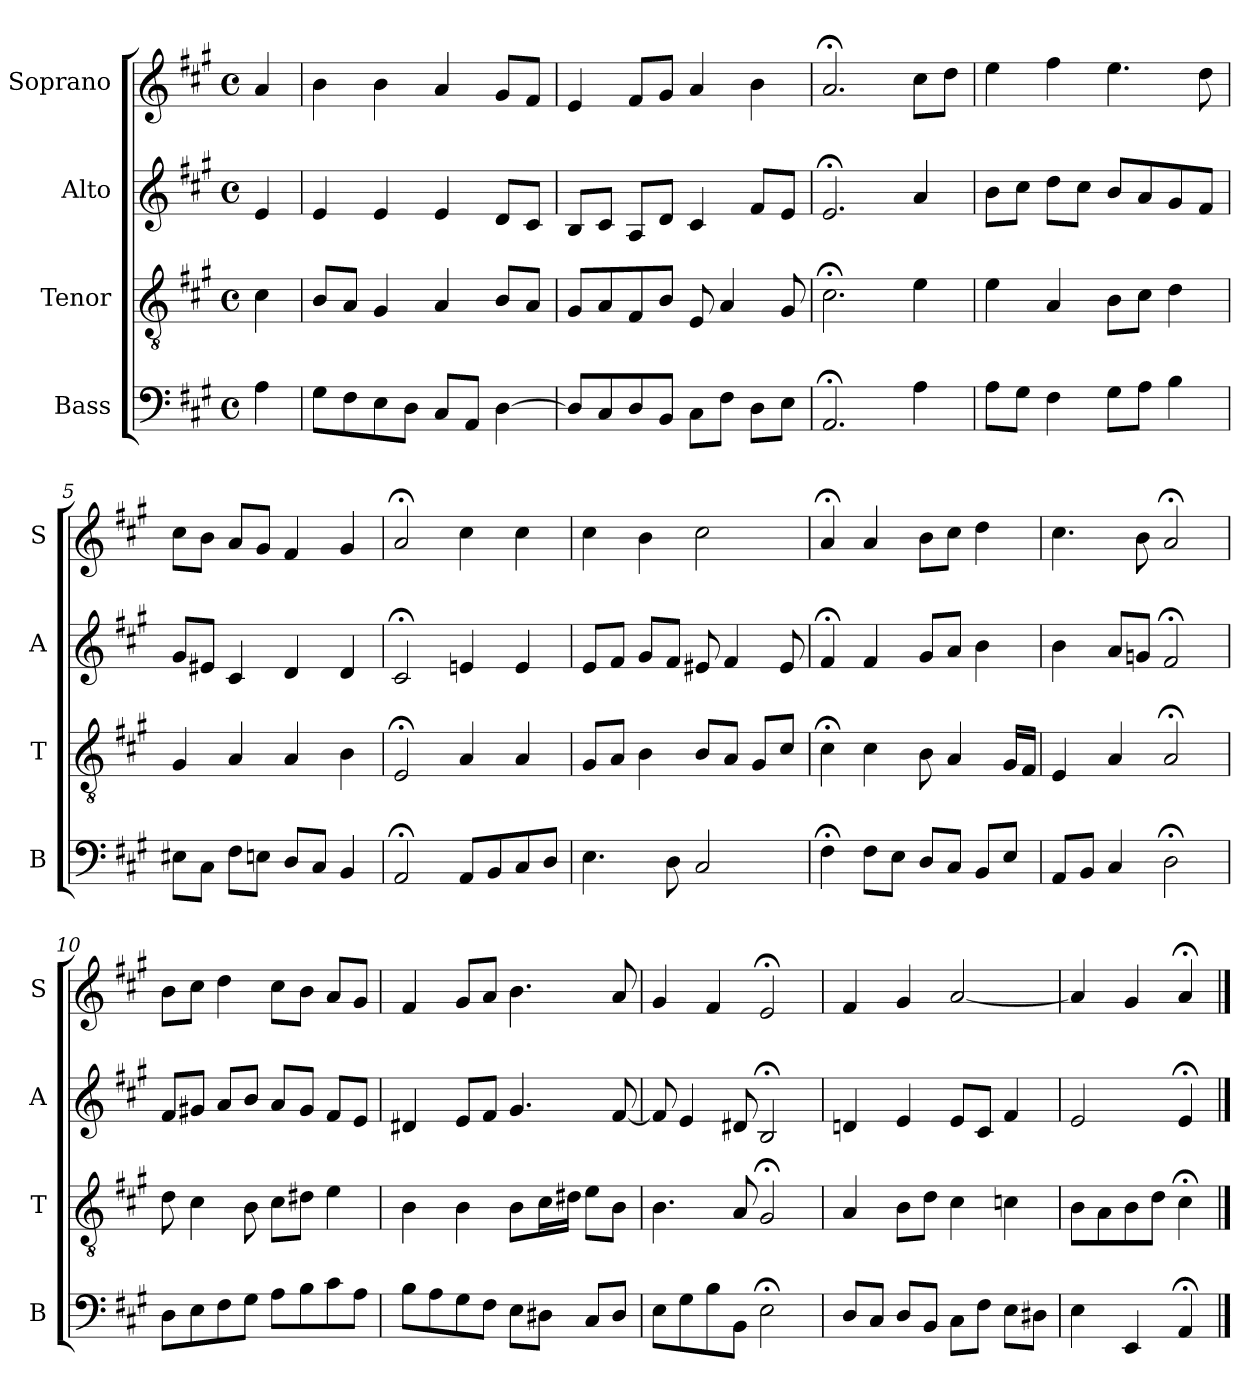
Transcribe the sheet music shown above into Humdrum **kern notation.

**kern	**kern	**kern	**kern
*part4	*part3	*part2	*part1
*staff4	*staff3	*staff2	*staff1
*I"Bass	*I"Tenor	*I"Alto	*I"Soprano
*I'B	*I'T	*I'A	*I'S
*clefF4	*clefGv2	*clefG2	*clefG2
*k[f#c#g#]	*k[f#c#g#]	*k[f#c#g#]	*k[f#c#g#]
*A:	*A:	*A:	*A:
*M4/4	*M4/4	*M4/4	*M4/4
*met(c)	*met(c)	*met(c)	*met(c)
*MM100	*MM100	*MM100	*MM100
=	=	=	=
4A	4c#	4e	4a
=1	=1	=1	=1
8G#L	8BL	4e	4b
8F#	8AJ	.	.
8E	4G#	4e	4b
8DJ	.	.	.
8C#L	4A	4e	4a
8AAJ	.	.	.
[4D	8BL	8dL	8g#L
.	8AJ	8c#J	8f#J
=2	=2	=2	=2
8DL]	8G#L	8BL	4e
8C#	8A	8c#J	.
8D	8F#	8AL	8f#L
8BBJ	8BJ	8dJ	8g#J
8C#L	8E	4c#	4a
8F#J	4A	.	.
8DL	.	8f#L	4b
8EJ	8G#	8eJ	.
=3	=3	=3	=3
2.AA;<	2.c#;<	2.e;<	2.a;<
4A	4e	4a	8cc#L
.	.	.	8ddJ
=4	=4	=4	=4
8AL	4e	8bL	4ee
8G#J	.	8cc#J	.
4F#	4A	8ddL	4ff#
.	.	8cc#J	.
8G#L	8BL	8bL	4.ee
8AJ	8c#J	8a	.
4B	4d	8g#	.
.	.	8f#J	8dd
=5	=5	=5	=5
8E#XL	4G#	8g#L	8cc#L
8C#J	.	8e#XJ	8bJ
8F#L	4A	4c#	8aL
8EnJ	.	.	8g#J
8DL	4A	4d	4f#
8C#J	.	.	.
4BB	4B	4d	4g#
=6	=6	=6	=6
2AA;<	2E;<	2c#;<	2a;<
8AAL	4A	4en	4cc#
8BB	.	.	.
8C#	4A	4e	4cc#
8DJ	.	.	.
=7	=7	=7	=7
4.E	8G#L	8eL	4cc#
.	8AJ	8f#J	.
.	4B	8g#L	4b
8D	.	8f#J	.
2C#	8BL	8e#X	2cc#
.	8AJ	4f#	.
.	8G#L	.	.
.	8c#J	8e#	.
=8	=8	=8	=8
4F#;<	4c#;<	4f#;<	4a;<
8F#L	4c#	4f#	4a
8EJ	.	.	.
8DL	8B	8g#L	8bL
8C#J	4A	8aJ	8cc#J
8BBL	.	4b	4dd
8EJ	16G#LL	.	.
.	16F#JJ	.	.
=9	=9	=9	=9
8AAL	4E	4b	4.cc#
8BBJ	.	.	.
4C#	4A	8aL	.
.	.	8gnJ	8b
2D;<	2A;<	2f#;<	2a;<
=10	=10	=10	=10
8DL	8d	8f#L	8bL
8E	4c#	8g#XJ	8cc#J
8F#	.	8aL	4dd
8G#J	8B	8bJ	.
8AL	8c#L	8aL	8cc#L
8B	8d#XJ	8g#J	8bJ
8c#	4e	8f#L	8aL
8AJ	.	8eJ	8g#J
=11	=11	=11	=11
8BL	4B	4d#X	4f#
8A	.	.	.
8G#	4B	8eL	8g#L
8F#J	.	8f#J	8aJ
8EL	8BL	4.g#	4.b
8D#XJ	16c#L	.	.
.	16d#XJJ	.	.
8C#L	8eL	.	.
8D#iJ	8BiJ	[8f#i	8ai
=12	=12	=12	=12
8EL	4.B	8f#]	4g#
8G#	.	4e	.
8B	.	.	4f#
8BBJ	8A	8d#X	.
2E;<	2G#;<	2B;<	2e;<
=13	=13	=13	=13
8DL	4A	4dn	4f#
8C#J	.	.	.
8DL	8BL	4e	4g#
8BBJ	8dJ	.	.
8C#L	4c#	8eL	[2a
8F#J	.	8c#J	.
8EL	4cn	4f#	.
8D#XJ	.	.	.
=14	=14	=14	=14
4E	8BL	2e	4a]
.	8A	.	.
4EE	8B	.	4g#
.	8dJ	.	.
4AA;<	4c#;<	4e;<	4a;<
==	==	==	==
*-	*-	*-	*-
